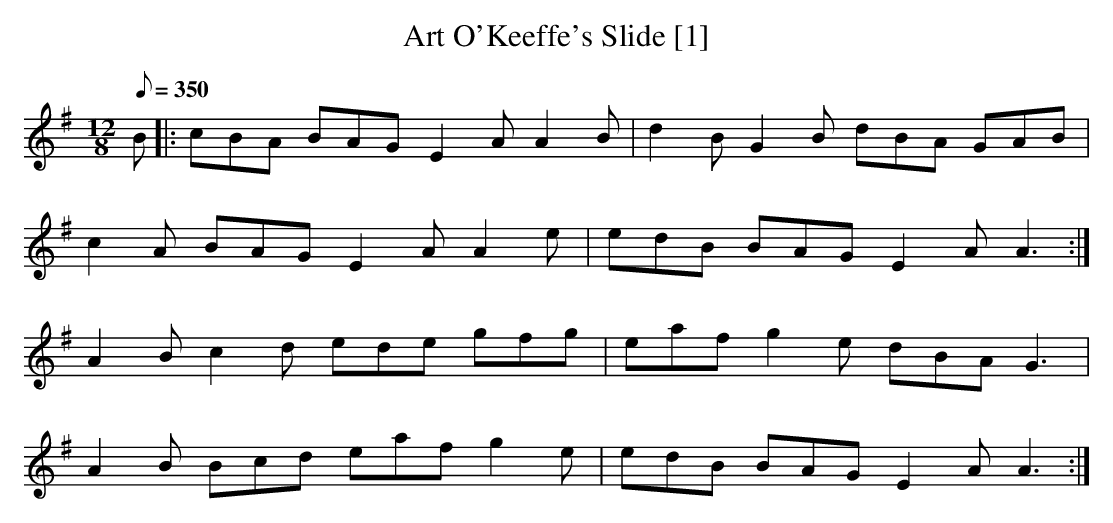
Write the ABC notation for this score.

X:1
T: Art O'Keeffe's Slide [1]
L: 1/8
M: 12/8
Q: 350
K: Ador
B|: cBA BAG E2A A2B|d2B G2B dBA GAB|
c2A BAG E2A A2e|edB BAG E2A A3 :|
A2B c2d ede gfg|eaf g2e dBA G3|
A2B Bcd eaf g2e|edB BAG E2A A3 :|
